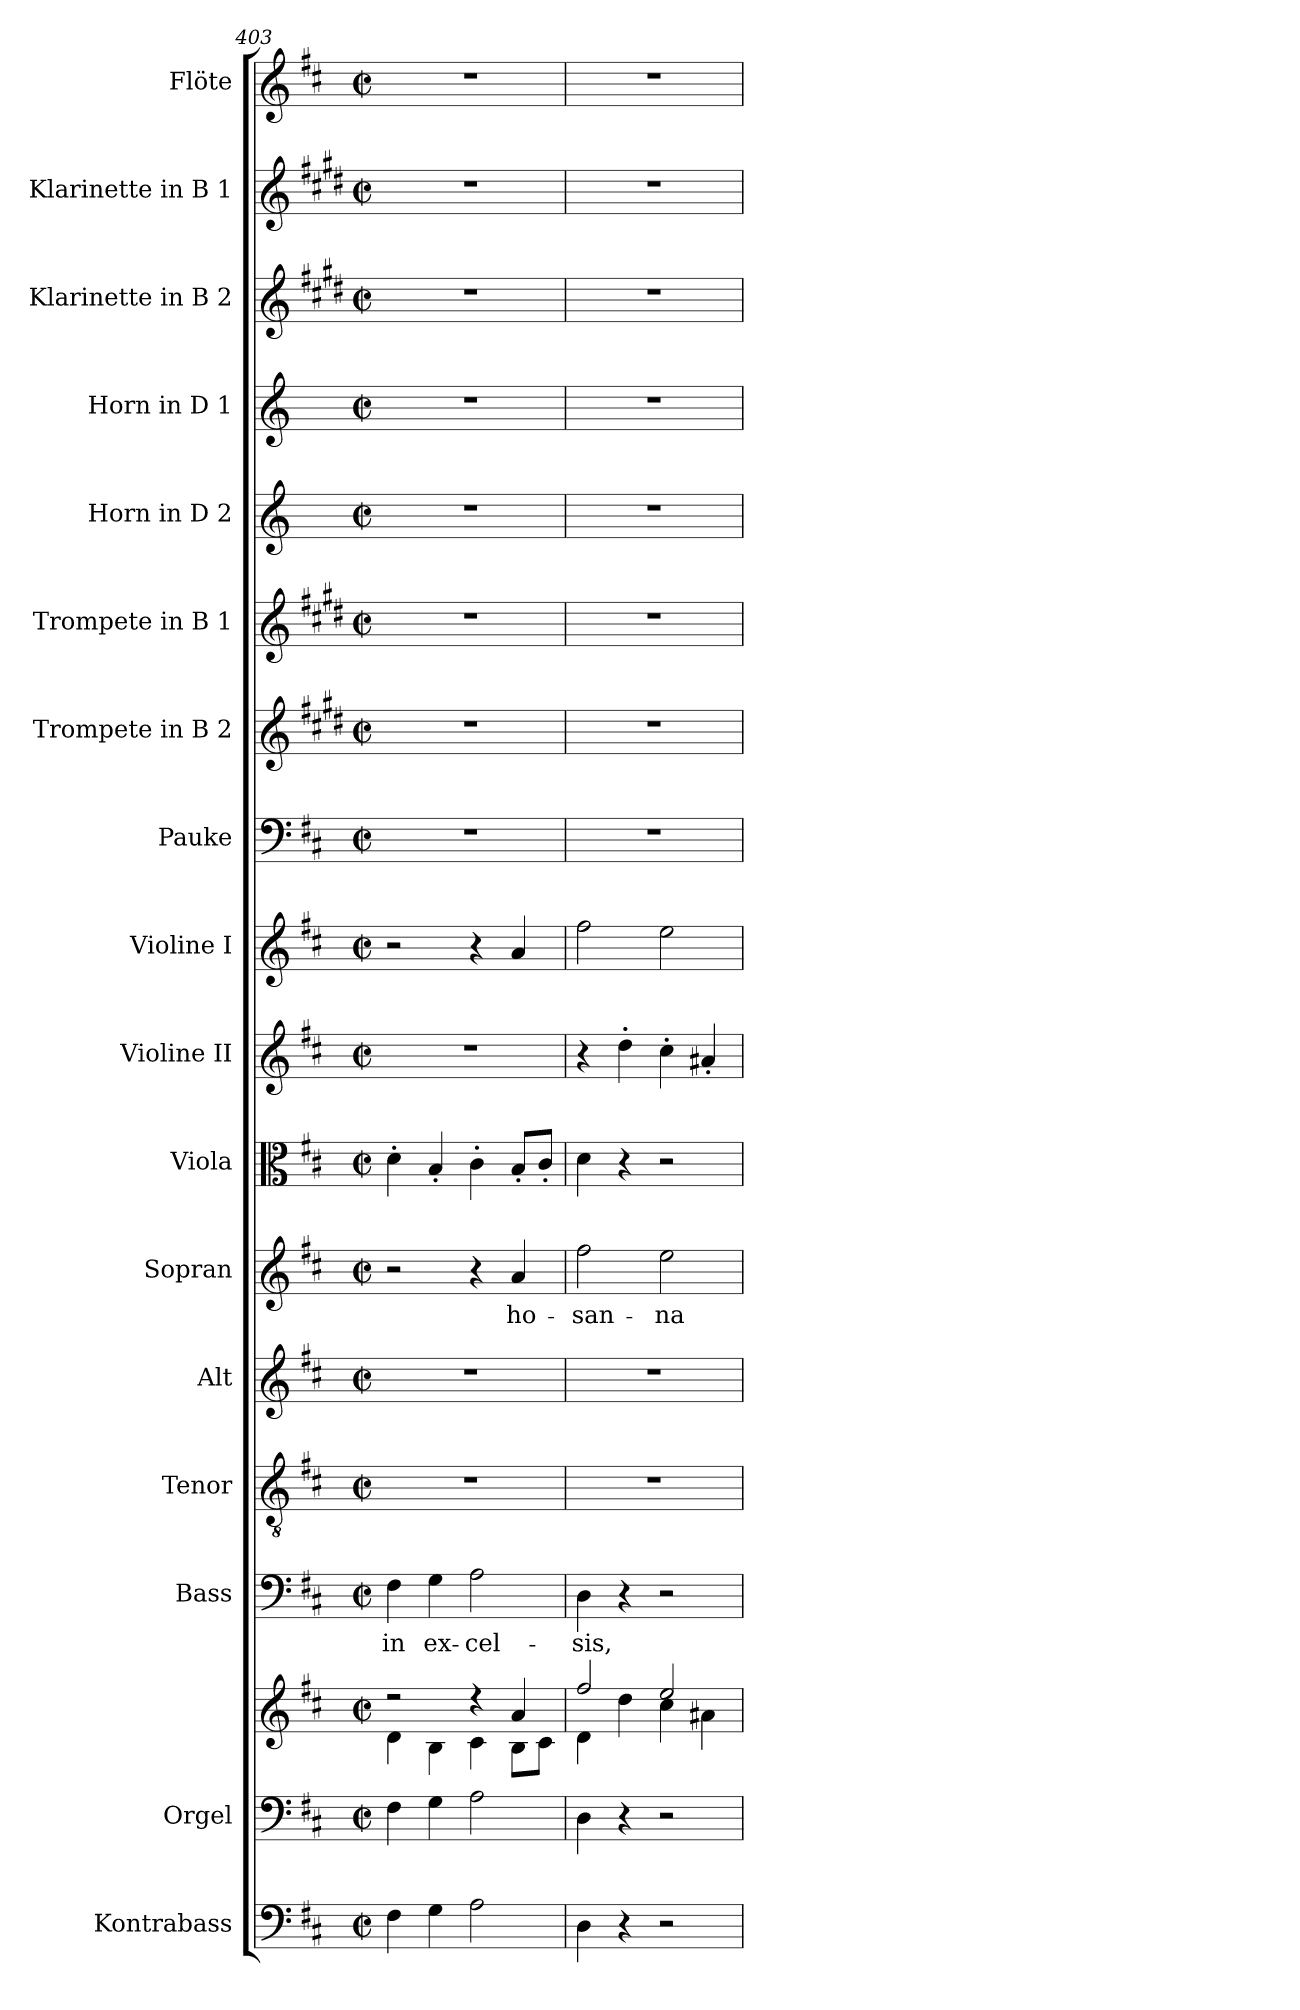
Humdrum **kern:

**kern	**kern	**kern	**kern	**text	**kern	**kern	**kern	**text	**kern	**kern	**kern	**kern	**kern	**kern	**kern	**kern	**kern	**kern	**kern
*part17	*part16	*part16	*part15	*part15	*part14	*part13	*part12	*part12	*part11	*part10	*part9	*part8	*part7	*part6	*part5	*part4	*part3	*part2	*part1
*staff18	*staff17	*staff16	*staff15	*staff15	*staff14	*staff13	*staff12	*staff12	*staff11	*staff10	*staff9	*staff8	*staff7	*staff6	*staff5	*staff4	*staff3	*staff2	*staff1
*I"Kontrabass	*I"Orgel	*	*I"Bass	*	*I"Tenor	*I"Alt	*I"Sopran	*	*I"Viola	*I"Violine II	*I"Violine I	*I"Pauke	*I"Trompete in B 2	*I"Trompete in B 1	*I"Horn in D 2	*I"Horn in D 1	*I"Klarinette in B 2	*I"Klarinette in B 1	*I"Flöte
*I'Kb.	*I'Org.	*	*I'B	*	*I'T	*I'A	*I'S	*	*I'Vla.	*I'Vl. II	*I'Vl. I	*I'Pk.	*I'Trp. 2	*I'Trp. 1	*I'Hrn. 2	*I'Hrn. 1	*I'Kl. 2	*I'Kl. 1	*I'Fl.
*clefF4	*clefF4	*clefG2	*clefF4	*	*clefGv2	*clefG2	*clefG2	*	*clefC3	*clefG2	*clefG2	*clefF4	*clefG2	*clefG2	*clefG2	*clefG2	*clefG2	*clefG2	*clefG2
*ITrd7c12	*	*	*	*	*	*	*	*	*	*	*	*	*ITrd1c2	*ITrd1c2	*ITrd-1c-2	*ITrd-1c-2	*ITrd1c2	*ITrd1c2	*
*k[f#c#]	*k[f#c#]	*k[f#c#]	*k[f#c#]	*	*k[f#c#]	*k[f#c#]	*k[f#c#]	*	*k[f#c#]	*k[f#c#]	*k[f#c#]	*k[f#c#]	*k[f#c#]	*k[f#c#]	*k[f#c#]	*k[f#c#]	*k[f#c#]	*k[f#c#]	*k[f#c#]
*D:	*D:	*D:	*D:	*	*D:	*D:	*D:	*	*D:	*D:	*D:	*D:	*D:	*D:	*D:	*D:	*D:	*D:	*D:
*M2/2	*M2/2	*M2/2	*M2/2	*	*M2/2	*M2/2	*M2/2	*	*M2/2	*M2/2	*M2/2	*M2/2	*M2/2	*M2/2	*M2/2	*M2/2	*M2/2	*M2/2	*M2/2
*met(c|)	*met(c|)	*met(c|)	*met(c|)	*	*met(c|)	*met(c|)	*met(c|)	*	*met(c|)	*met(c|)	*met(c|)	*met(c|)	*met(c|)	*met(c|)	*met(c|)	*met(c|)	*met(c|)	*met(c|)	*met(c|)
=403	=403	=403	=403	=403	=403	=403	=403	=403	=403	=403	=403	=403	=403	=403	=403	=403	=403	=403	=403
*	*	*^	*	*	*	*	*	*	*	*	*	*	*	*	*	*	*	*	*
!	!	!	!	!	!LO:LY:b	!	!	!	!	!	!	!	!	!	!	!	!	!	!	!
4FF#\	4F#\	2r	4d\	4F#\	in	1r	1r	2r	.	4d'>\	1r	2r	1r	1r	1r	1r	1r	1r	1r	1r
!	!	!	!	!	!LO:LY:b	!	!	!	!	!	!	!	!	!	!	!	!	!	!	!
4GG\	4G\	.	4B\	4G\	ex-	.	.	.	.	4B'</	.	.	.	.	.	.	.	.	.	.
!	!	!	!	!	!LO:LY:b	!	!	!	!	!	!	!	!	!	!	!	!	!	!	!
2AA\	2A\	4r	4c#\	2A\	-cel-	.	.	4r	.	4c#'>\	.	4r	.	.	.	.	.	.	.	.
!	!	!	!	!	!	!	!	!	!LO:LY:b	!	!	!	!	!	!	!	!	!	!	!
.	.	4a/	8B\L	.	.	.	.	4a/	ho-	8B'</L	.	4a/	.	.	.	.	.	.	.	.
.	.	.	8c#\J	.	.	.	.	.	.	8c#'</J	.	.	.	.	.	.	.	.	.	.
=404	=404	=404	=404	=404	=404	=404	=404	=404	=404	=404	=404	=404	=404	=404	=404	=404	=404	=404	=404	=404
!	!	!	!	!	!LO:LY:b	!	!	!	!LO:LY:b	!	!	!	!	!	!	!	!	!	!	!
4DD\	4D\	2ff#/	4d\	4D\	-sis,	1r	1r	2ff#\	-san-	4d\	4r	2ff#\	1r	1r	1r	1r	1r	1r	1r	1r
4r	4r	.	4dd\	4r	.	.	.	.	.	4r	4dd'>\	.	.	.	.	.	.	.	.	.
!	!	!	!	!	!	!	!	!	!LO:LY:b	!	!	!	!	!	!	!	!	!	!	!
2r	2r	2ee/	4cc#\	2r	.	.	.	2ee\	-na	2r	4cc#'>\	2ee\	.	.	.	.	.	.	.	.
.	.	.	4a#X\	.	.	.	.	.	.	.	4a#X'</	.	.	.	.	.	.	.	.	.
*	*	*v	*v	*	*	*	*	*	*	*	*	*	*	*	*	*	*	*	*	*
=	=	=	=	=	=	=	=	=	=	=	=	=	=	=	=	=	=	=	=
*-	*-	*-	*-	*-	*-	*-	*-	*-	*-	*-	*-	*-	*-	*-	*-	*-	*-	*-	*-
